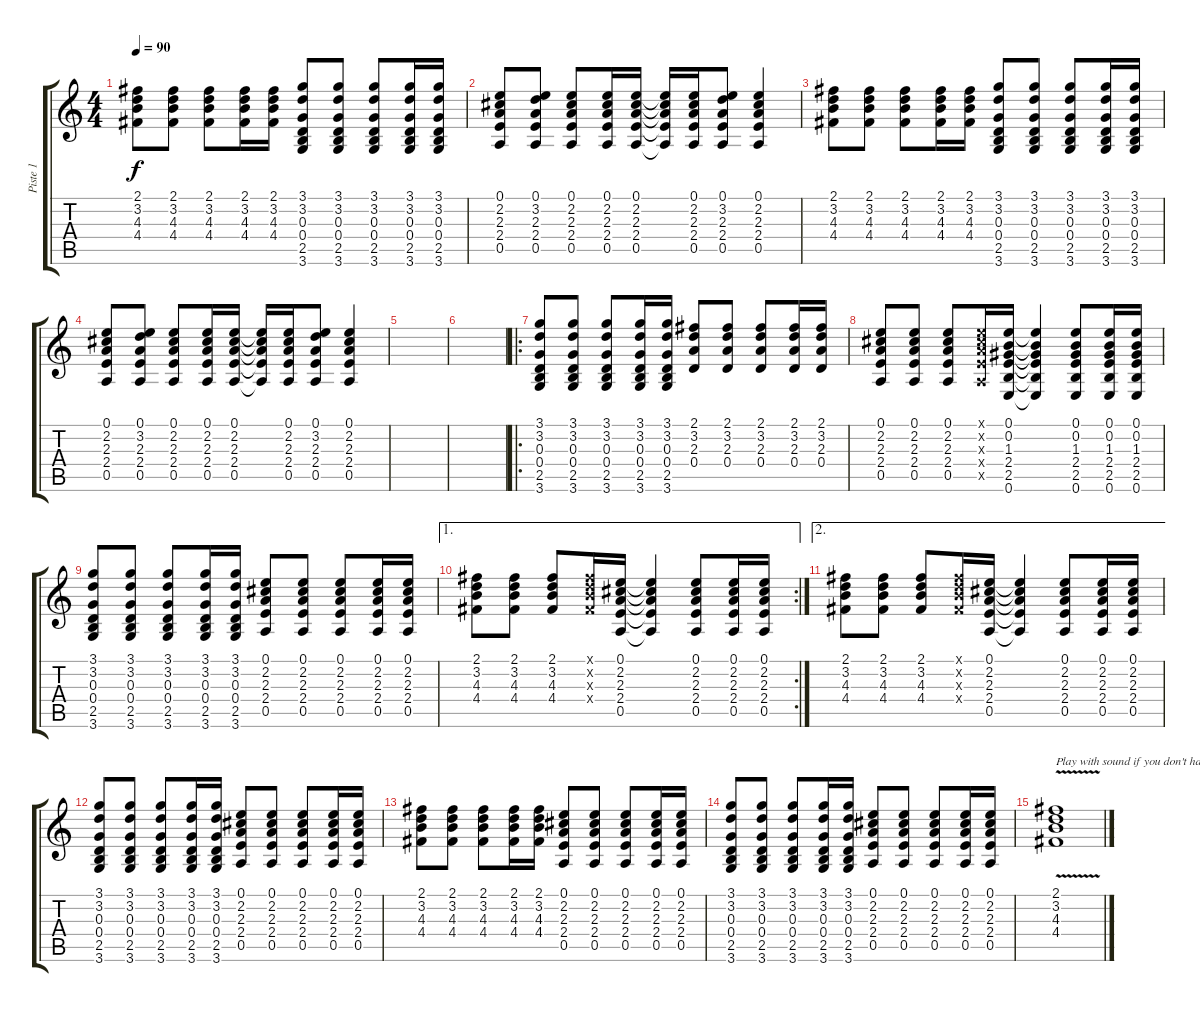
\track ("Piste 1" "Piste 1") {instrument acousticguitarsteel}
\staff {score tabs}
\tuning (E4 B3 G3 D3 A2 E2) {hide}
\ts (4 4)
\tempo 90
\clef g2
\ks c
(2.1 3.2 4.3 4.4).8{dy f} (2.1 3.2 4.3 4.4).8 (2.1 3.2 4.3 4.4).8 (2.1 3.2 4.3 4.4).16 (2.1 3.2 4.3 4.4).16 (3.1 3.2 0.3 0.4 2.5 3.6).8 (3.1 3.2 0.3 0.4 2.5 3.6).8 (3.1 3.2 0.3 0.4 2.5 3.6).8 (3.1 3.2 0.3 0.4 2.5 3.6).16 (3.1 3.2 0.3 0.4 2.5 3.6).16 |
(0.1 2.2 2.3 2.4 0.5).8 (0.1 3.2 2.3 2.4 0.5).8 (0.1 2.2 2.3 2.4 0.5).8 (0.1 2.2 2.3 2.4 0.5).16 (0.1 2.2 2.3 2.4 0.5).16 (0.1{t} 2.2{t} 2.3{t} 2.4{t} 0.5{t}).16 (0.1 2.2 2.3 2.4 0.5).16 (0.1 3.2 2.3 2.4 0.5).8 (0.1 2.2 2.3 2.4 0.5).4 |
(2.1 3.2 4.3 4.4).8 (2.1 3.2 4.3 4.4).8 (2.1 3.2 4.3 4.4).8 (2.1 3.2 4.3 4.4).16 (2.1 3.2 4.3 4.4).16 (3.1 3.2 0.3 0.4 2.5 3.6).8 (3.1 3.2 0.3 0.4 2.5 3.6).8 (3.1 3.2 0.3 0.4 2.5 3.6).8 (3.1 3.2 0.3 0.4 2.5 3.6).16 (3.1 3.2 0.3 0.4 2.5 3.6).16 |
(0.1 2.2 2.3 2.4 0.5).8 (0.1 3.2 2.3 2.4 0.5).8 (0.1 2.2 2.3 2.4 0.5).8 (0.1 2.2 2.3 2.4 0.5).16 (0.1 2.2 2.3 2.4 0.5).16 (0.1{t} 2.2{t} 2.3{t} 2.4{t} 0.5{t}).16 (0.1 2.2 2.3 2.4 0.5).16 (0.1 3.2 2.3 2.4 0.5).8 (0.1 2.2 2.3 2.4 0.5).4 |
|
|
\ro
(3.1 3.2 0.3 0.4 2.5 3.6).8 (3.1 3.2 0.3 0.4 2.5 3.6).8 (3.1 3.2 0.3 0.4 2.5 3.6).8 (3.1 3.2 0.3 0.4 2.5 3.6).16 (3.1 3.2 0.3 0.4 2.5 3.6).16 (2.1 3.2 2.3 0.4).8 (2.1 3.2 2.3 0.4).8 (2.1 3.2 2.3 0.4).8 (2.1 3.2 2.3 0.4).16 (2.1 3.2 2.3 0.4).16 |
(0.1 2.2 2.3 2.4 0.5).8 (0.1 2.2 2.3 2.4 0.5).8 (0.1 2.2 2.3 2.4 0.5).8 (0.1{x} 2.2{x} 2.3{x} 2.4{x} 0.5{x}).16 (0.1 0.2 1.3 2.4 2.5 0.6).16 (0.1{t} 0.2{t} 1.3{t} 2.4{t} 2.5{t} 0.6{t}).4 (0.1 0.2 1.3 2.4 2.5 0.6).8 (0.1 0.2 1.3 2.4 2.5 0.6).16 (0.1 0.2 1.3 2.4 2.5 0.6).16 |
(3.1 3.2 0.3 0.4 2.5 3.6).8 (3.1 3.2 0.3 0.4 2.5 3.6).8 (3.1 3.2 0.3 0.4 2.5 3.6).8 (3.1 3.2 0.3 0.4 2.5 3.6).16 (3.1 3.2 0.3 0.4 2.5 3.6).16 (0.1 2.2 2.3 2.4 0.5).8 (0.1 2.2 2.3 2.4 0.5).8 (0.1 2.2 2.3 2.4 0.5).8 (0.1 2.2 2.3 2.4 0.5).16 (0.1 2.2 2.3 2.4 0.5).16 |
\ae 1
\rc 2
(2.1 3.2 4.3 4.4).8 (2.1 3.2 4.3 4.4).8 (2.1 3.2 4.3 4.4).8 (2.1{x} 3.2{x} 4.3{x} 4.4{x}).16 (0.1 2.2 2.3 2.4 0.5).16 (0.1{t} 2.2{t} 2.3{t} 2.4{t} 0.5{t}).4 (0.1 2.2 2.3 2.4 0.5).8 (0.1 2.2 2.3 2.4 0.5).16 (0.1 2.2 2.3 2.4 0.5).16 |
\ae 2
(2.1 3.2 4.3 4.4).8 (2.1 3.2 4.3 4.4).8 (2.1 3.2 4.3 4.4).8 (2.1{x} 3.2{x} 4.3{x} 4.4{x}).16 (0.1 2.2 2.3 2.4 0.5).16 (0.1{t} 2.2{t} 2.3{t} 2.4{t} 0.5{t}).4 (0.1 2.2 2.3 2.4 0.5).8 (0.1 2.2 2.3 2.4 0.5).16 (0.1 2.2 2.3 2.4 0.5).16 |
(3.1 3.2 0.3 0.4 2.5 3.6).8 (3.1 3.2 0.3 0.4 2.5 3.6).8 (3.1 3.2 0.3 0.4 2.5 3.6).8 (3.1 3.2 0.3 0.4 2.5 3.6).16 (3.1 3.2 0.3 0.4 2.5 3.6).16 (0.1 2.2 2.3 2.4 0.5).8 (0.1 2.2 2.3 2.4 0.5).8 (0.1 2.2 2.3 2.4 0.5).8 (0.1 2.2 2.3 2.4 0.5).16 (0.1 2.2 2.3 2.4 0.5).16 |
(2.1 3.2 4.3 4.4).8 (2.1 3.2 4.3 4.4).8 (2.1 3.2 4.3 4.4).8 (2.1 3.2 4.3 4.4).16 (2.1 3.2 4.3 4.4).16 (0.1 2.2 2.3 2.4 0.5).8 (0.1 2.2 2.3 2.4 0.5).8 (0.1 2.2 2.3 2.4 0.5).8 (0.1 2.2 2.3 2.4 0.5).16 (0.1 2.2 2.3 2.4 0.5).16 |
(3.1 3.2 0.3 0.4 2.5 3.6).8 (3.1 3.2 0.3 0.4 2.5 3.6).8 (3.1 3.2 0.3 0.4 2.5 3.6).8 (3.1 3.2 0.3 0.4 2.5 3.6).16 (3.1 3.2 0.3 0.4 2.5 3.6).16 (0.1 2.2 2.3 2.4 0.5).8 (0.1 2.2 2.3 2.4 0.5).8 (0.1 2.2 2.3 2.4 0.5).8 (0.1 2.2 2.3 2.4 0.5).16 (0.1 2.2 2.3 2.4 0.5).16 |
(2.1{v} 3.2 4.3 4.4).1{txt "Play with sound if you don't have a vibrato"}
